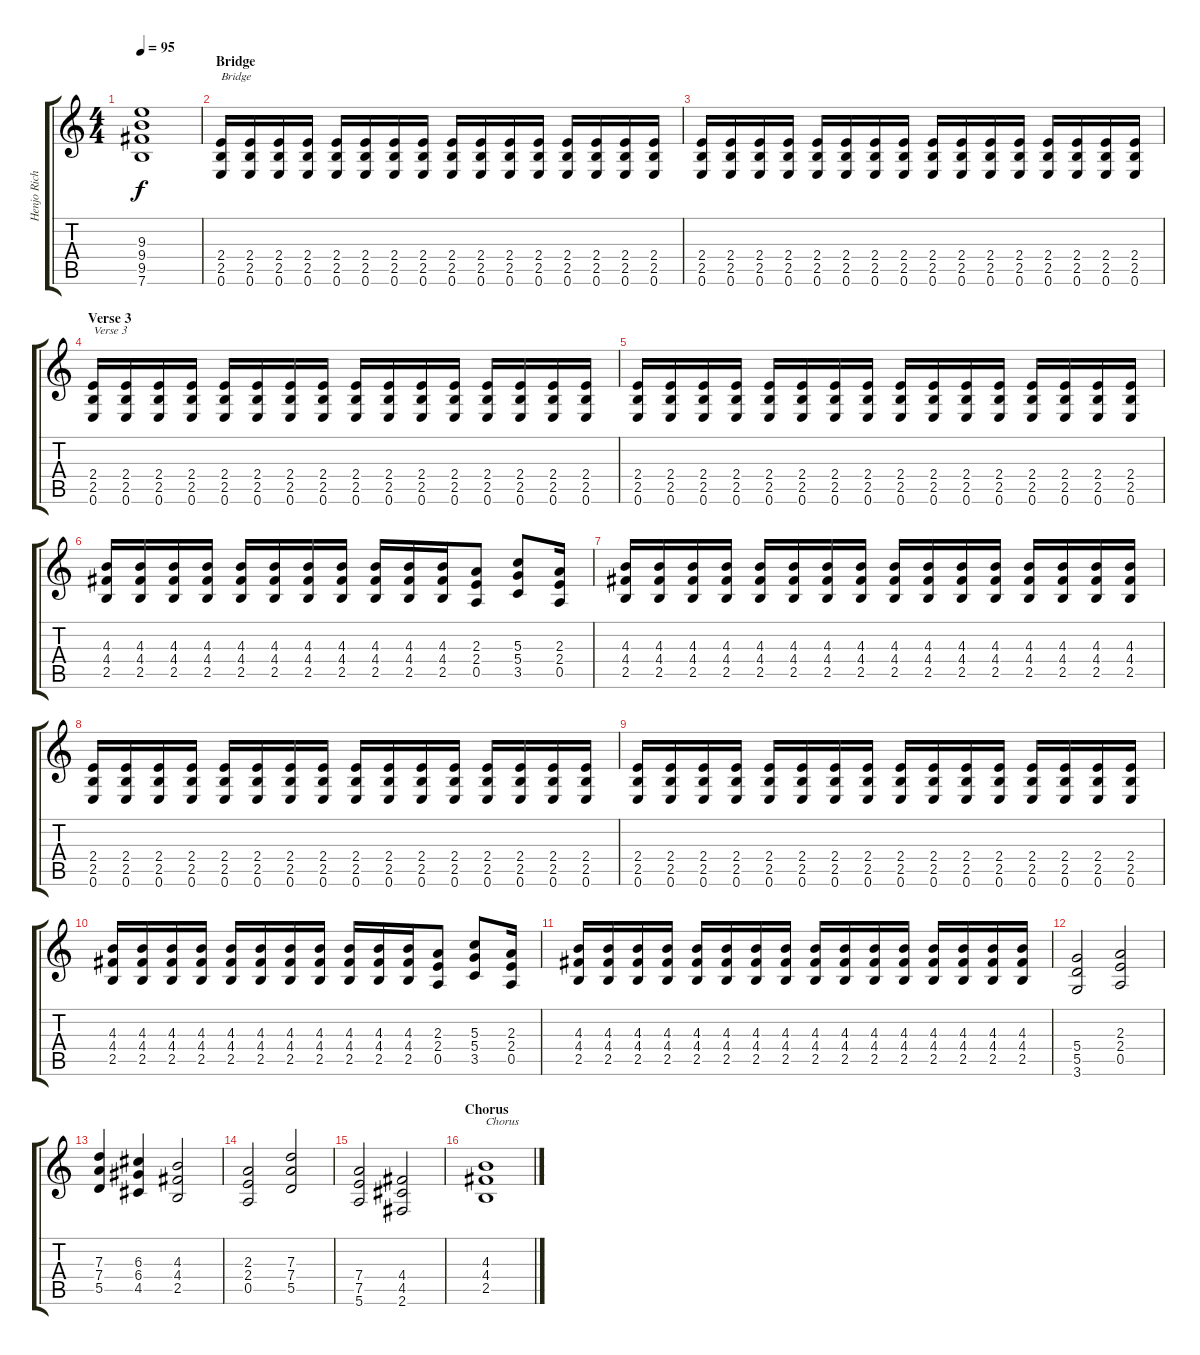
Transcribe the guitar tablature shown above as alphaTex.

\track ("Henjo Richter [guitar]" "Henjo Rich") {instrument distortionguitar}
\staff {score tabs}
\tuning (E4 B3 G3 D3 A2 E2) {hide}
\ts (4 4)
\tempo 95
\clef g2
\ks c
(9.3{t} 9.4{t} 9.5{t} 7.6{t}).1{dy f} |
\section ("" "Bridge")
(2.4 2.5 0.6).16{txt "Bridge"} (2.4 2.5 0.6).16 (2.4 2.5 0.6).16 (2.4 2.5 0.6).16 (2.4 2.5 0.6).16 (2.4 2.5 0.6).16 (2.4 2.5 0.6).16 (2.4 2.5 0.6).16 (2.4 2.5 0.6).16 (2.4 2.5 0.6).16 (2.4 2.5 0.6).16 (2.4 2.5 0.6).16 (2.4 2.5 0.6).16 (2.4 2.5 0.6).16 (2.4 2.5 0.6).16 (2.4 2.5 0.6).16 |
(2.4 2.5 0.6).16 (2.4 2.5 0.6).16 (2.4 2.5 0.6).16 (2.4 2.5 0.6).16 (2.4 2.5 0.6).16 (2.4 2.5 0.6).16 (2.4 2.5 0.6).16 (2.4 2.5 0.6).16 (2.4 2.5 0.6).16 (2.4 2.5 0.6).16 (2.4 2.5 0.6).16 (2.4 2.5 0.6).16 (2.4 2.5 0.6).16 (2.4 2.5 0.6).16 (2.4 2.5 0.6).16 (2.4 2.5 0.6).16 |
\section ("" "Verse 3")
(2.4 2.5 0.6).16{txt "Verse 3"} (2.4 2.5 0.6).16 (2.4 2.5 0.6).16 (2.4 2.5 0.6).16 (2.4 2.5 0.6).16 (2.4 2.5 0.6).16 (2.4 2.5 0.6).16 (2.4 2.5 0.6).16 (2.4 2.5 0.6).16 (2.4 2.5 0.6).16 (2.4 2.5 0.6).16 (2.4 2.5 0.6).16 (2.4 2.5 0.6).16 (2.4 2.5 0.6).16 (2.4 2.5 0.6).16 (2.4 2.5 0.6).16 |
(2.4 2.5 0.6).16 (2.4 2.5 0.6).16 (2.4 2.5 0.6).16 (2.4 2.5 0.6).16 (2.4 2.5 0.6).16 (2.4 2.5 0.6).16 (2.4 2.5 0.6).16 (2.4 2.5 0.6).16 (2.4 2.5 0.6).16 (2.4 2.5 0.6).16 (2.4 2.5 0.6).16 (2.4 2.5 0.6).16 (2.4 2.5 0.6).16 (2.4 2.5 0.6).16 (2.4 2.5 0.6).16 (2.4 2.5 0.6).16 |
(4.3 4.4 2.5).16 (4.3 4.4 2.5).16 (4.3 4.4 2.5).16 (4.3 4.4 2.5).16 (4.3 4.4 2.5).16 (4.3 4.4 2.5).16 (4.3 4.4 2.5).16 (4.3 4.4 2.5).16 (4.3 4.4 2.5).16 (4.3 4.4 2.5).16 (4.3 4.4 2.5).16 (2.3 2.4 0.5).8 (5.3 5.4 3.5).8 (2.3 2.4 0.5).16 |
(4.3 4.4 2.5).16 (4.3 4.4 2.5).16 (4.3 4.4 2.5).16 (4.3 4.4 2.5).16 (4.3 4.4 2.5).16 (4.3 4.4 2.5).16 (4.3 4.4 2.5).16 (4.3 4.4 2.5).16 (4.3 4.4 2.5).16 (4.3 4.4 2.5).16 (4.3 4.4 2.5).16 (4.3 4.4 2.5).16 (4.3 4.4 2.5).16 (4.3 4.4 2.5).16 (4.3 4.4 2.5).16 (4.3 4.4 2.5).16 |
(2.4 2.5 0.6).16 (2.4 2.5 0.6).16 (2.4 2.5 0.6).16 (2.4 2.5 0.6).16 (2.4 2.5 0.6).16 (2.4 2.5 0.6).16 (2.4 2.5 0.6).16 (2.4 2.5 0.6).16 (2.4 2.5 0.6).16 (2.4 2.5 0.6).16 (2.4 2.5 0.6).16 (2.4 2.5 0.6).16 (2.4 2.5 0.6).16 (2.4 2.5 0.6).16 (2.4 2.5 0.6).16 (2.4 2.5 0.6).16 |
(2.4 2.5 0.6).16 (2.4 2.5 0.6).16 (2.4 2.5 0.6).16 (2.4 2.5 0.6).16 (2.4 2.5 0.6).16 (2.4 2.5 0.6).16 (2.4 2.5 0.6).16 (2.4 2.5 0.6).16 (2.4 2.5 0.6).16 (2.4 2.5 0.6).16 (2.4 2.5 0.6).16 (2.4 2.5 0.6).16 (2.4 2.5 0.6).16 (2.4 2.5 0.6).16 (2.4 2.5 0.6).16 (2.4 2.5 0.6).16 |
(4.3 4.4 2.5).16 (4.3 4.4 2.5).16 (4.3 4.4 2.5).16 (4.3 4.4 2.5).16 (4.3 4.4 2.5).16 (4.3 4.4 2.5).16 (4.3 4.4 2.5).16 (4.3 4.4 2.5).16 (4.3 4.4 2.5).16 (4.3 4.4 2.5).16 (4.3 4.4 2.5).16 (2.3 2.4 0.5).8 (5.3 5.4 3.5).8 (2.3 2.4 0.5).16 |
(4.3 4.4 2.5).16 (4.3 4.4 2.5).16 (4.3 4.4 2.5).16 (4.3 4.4 2.5).16 (4.3 4.4 2.5).16 (4.3 4.4 2.5).16 (4.3 4.4 2.5).16 (4.3 4.4 2.5).16 (4.3 4.4 2.5).16 (4.3 4.4 2.5).16 (4.3 4.4 2.5).16 (4.3 4.4 2.5).16 (4.3 4.4 2.5).16 (4.3 4.4 2.5).16 (4.3 4.4 2.5).16 (4.3 4.4 2.5).16 |
(5.4 5.5 3.6).2 (2.3 2.4 0.5).2 |
(7.3 7.4 5.5).4 (6.3 6.4 4.5).4 (4.3 4.4 2.5).2 |
(2.3 2.4 0.5).2 (7.3 7.4 5.5).2 |
(7.4 7.5 5.6).2 (4.4 4.5 2.6).2 |
\section ("" "Chorus")
(4.3 4.4 2.5).1{txt "Chorus"}
